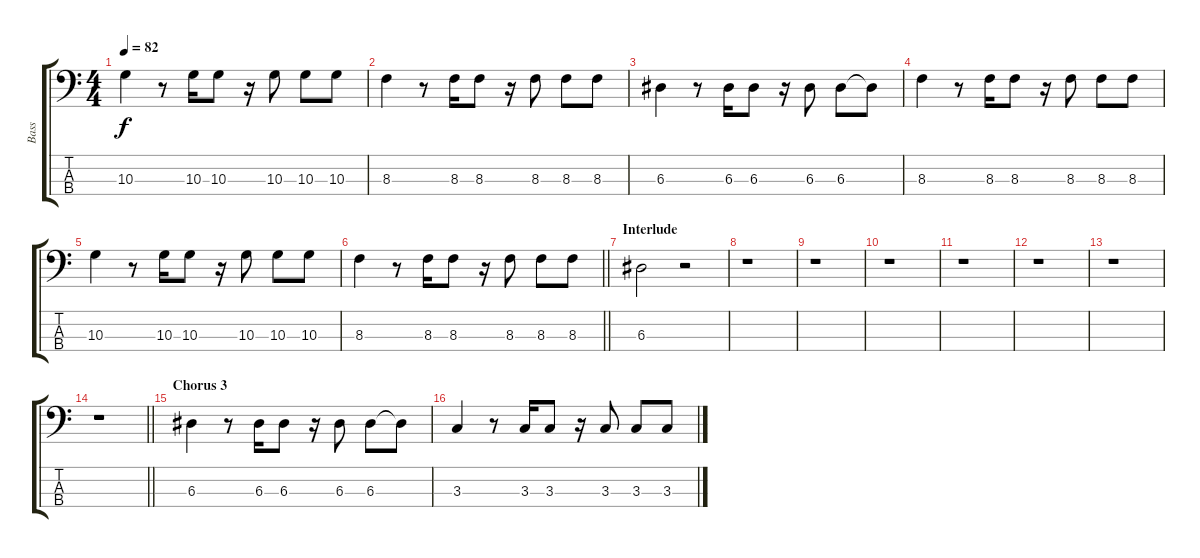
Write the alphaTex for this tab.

\track ("Bass" "Bass") {instrument electricbassfinger}
\staff {score tabs}
\tuning (G2 D2 A1 E1) {hide}
\ts (4 4)
\tempo 82
\clef f4
\ks c
10.3.4{dy f} r.8 10.3.16 10.3.8 r.16 10.3.8 10.3.8 10.3.8 |
8.3.4 r.8 8.3.16 8.3.8 r.16 8.3.8 8.3.8 8.3.8 |
6.3.4 r.8 6.3.16 6.3.8 r.16 6.3.8 6.3.8 6.3{t}.8 |
8.3.4 r.8 8.3.16 8.3.8 r.16 8.3.8 8.3.8 8.3.8 |
10.3.4 r.8 10.3.16 10.3.8 r.16 10.3.8 10.3.8 10.3.8 |
\barLineRight lightlight
8.3.4 r.8 8.3.16 8.3.8 r.16 8.3.8 8.3.8 8.3.8 |
\section ("" "Interlude")
6.3.2 r.2 |
r.1 |
r.1 |
r.1 |
r.1 |
r.1 |
r.1 |
\barLineRight lightlight
r.1 |
\section ("" "Chorus 3")
6.3.4 r.8 6.3.16 6.3.8 r.16 6.3.8 6.3.8 6.3{t}.8 |
3.3.4 r.8 3.3.16 3.3.8 r.16 3.3.8 3.3.8 3.3.8
